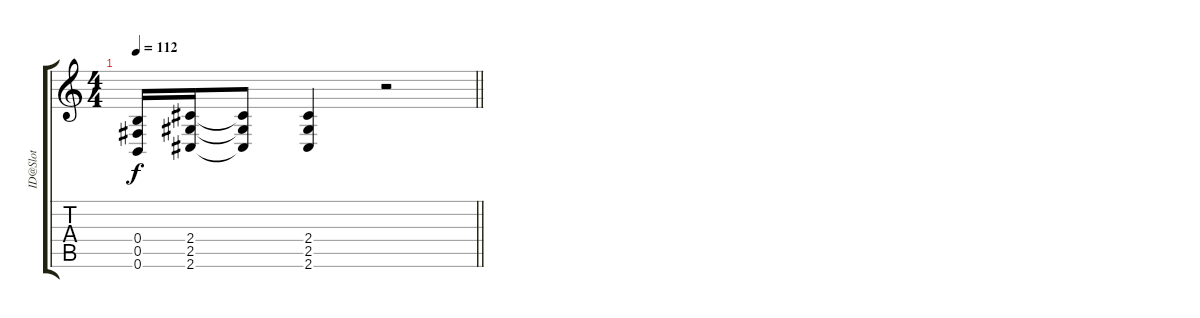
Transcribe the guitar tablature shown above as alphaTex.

\track ("ID@Slot" "ID@Slot") {instrument distortionguitar}
\staff {score tabs}
\tuning (Db4 Ab3 E3 B2 Gb2 B1) {hide}
\ts (4 4)
\tempo 112
\clef g2
\barLineRight lightlight
\ks c
(0.4 0.5 0.6).16{dy f} (2.4 2.5 2.6).16 (2.4{t} 2.5{t} 2.6{t}).8 (2.4 2.5 2.6).4 r.2
